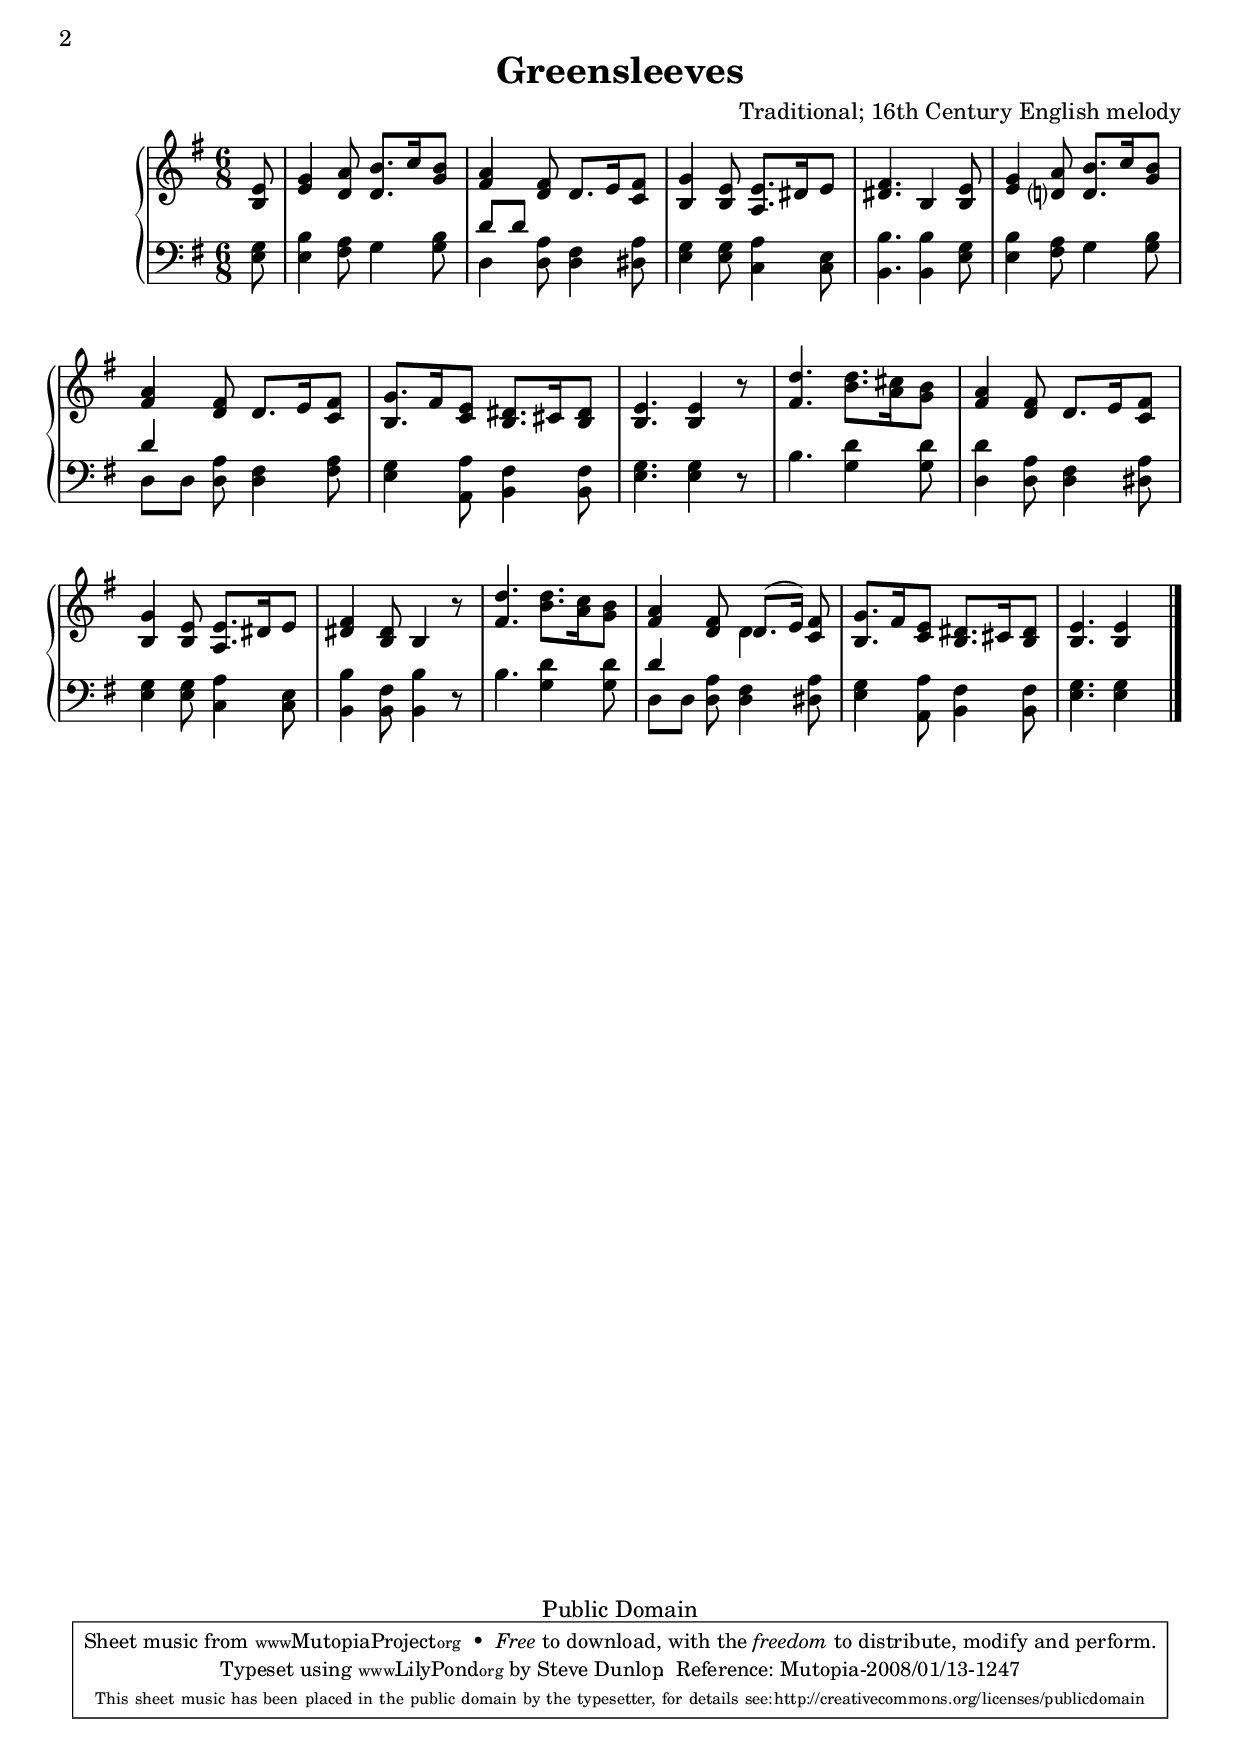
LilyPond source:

\version "2.18.0"

\header {
	title = "Greensleeves"
	composer = "Traditional; 16th Century English melody"
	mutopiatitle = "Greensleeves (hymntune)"
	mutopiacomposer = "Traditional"
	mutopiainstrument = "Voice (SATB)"
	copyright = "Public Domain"
	date = ""
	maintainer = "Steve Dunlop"
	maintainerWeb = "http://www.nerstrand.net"
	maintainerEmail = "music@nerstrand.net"
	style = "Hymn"
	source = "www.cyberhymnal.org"
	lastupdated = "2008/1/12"
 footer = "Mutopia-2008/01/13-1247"
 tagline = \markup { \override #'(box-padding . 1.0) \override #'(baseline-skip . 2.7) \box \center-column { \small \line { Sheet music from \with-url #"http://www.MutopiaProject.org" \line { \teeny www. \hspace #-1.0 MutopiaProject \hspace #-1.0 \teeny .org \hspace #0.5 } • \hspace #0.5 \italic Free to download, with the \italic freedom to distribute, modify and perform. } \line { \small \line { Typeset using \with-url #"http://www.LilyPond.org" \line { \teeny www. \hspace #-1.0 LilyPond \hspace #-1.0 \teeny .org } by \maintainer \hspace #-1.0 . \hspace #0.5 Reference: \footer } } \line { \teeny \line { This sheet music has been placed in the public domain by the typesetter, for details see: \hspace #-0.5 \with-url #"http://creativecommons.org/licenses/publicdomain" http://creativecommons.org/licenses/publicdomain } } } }
}

% #(set-default-paper-size "letter")

Soprano = { \time 6/8 \partial 8  { \key g \major e'8 g'4 a'8 b'8. c''16 b'8 a'4 fis'8 d'8. e'16 fis'8 g'4 e'8 e'8. dis'16 e'8 fis'4. b4 e'8 g'4 a'8 b'8. c''16 b'8 a'4 fis'8 d'8. e'16 fis'8 g'8. fis'16 e'8 dis'8. cis'16 dis'8 e'4. e'4 r8 d''4. d''8. cis''16 b'8 a'4 fis'8 d'8. e'16 fis'8 g'4 e'8 e'8. dis'16 e'8 fis'4 dis'8 b4 r8 d''4. d''8. c''16 b'8 a'4 fis'8 d'8. ( e'16 ) fis'8 g'8. fis'16 e'8 dis'8. cis'16 dis'8 e'4. e'4 s8  \bar "|." } }
Alto = { { \key g \major b8 e'4 d'8 d'8. c''16 g'8 fis'4 d'8 d'8. e'16 c'8 b4 b8 a8. dis'16 e'8 dis'4. b4 b8 e'4 d'8 d'8. c''16 g'8 fis'4 d'8 d'8. e'16 c'8 b8. fis'16 c'8 b8. cis'16 b8 b4. b4 r8 fis'4. b'8. a'16 g'8 fis'4 d'8 d'8. e'16 c'8 b4 b8 a8. dis'16 e'8 dis'4 b8 b4 r8 fis'4. b'8. a'16 g'8 fis'4 d'8 d'4 c'8 b8. fis'16 c'8 b8. cis'16 b8 b4. b4 s8  \bar "|." } }
Tenor = { { \key g \major g8 b4 a8 g4 b8 d' d' a fis4 a8 g4 g8 a4 e8 b4. b4 g8 b4 a8 g4 b8 d'4 a8 fis4 a8 g4 a8 fis4 fis8 g4. g4 r8 b4. d'4 d'8 d'4 a8 fis4 a8 g4 g8 a4 e8 b4 fis8 b4 r8 b4. d'4 d'8 d'4 a8 fis4 a8 g4 a8 fis4 fis8 g4. g4 s8  \bar "|." } }
Bass = { { \key g \major e8 e4 fis8 g4 g8 d4 d8 d4 dis8 e4 e8 c4 c8 b,4. b,4 e8 e4 fis8 g4 g8 d d d d4 fis8 e4 a,8 b,4 b,8 e4. e4 r8 b4. g4 g8 d4 d8 d4 dis8 e4 e8 c4 c8 b,4 b,8 b,4 r8 b4. g4 g8 d d d d4 dis8 e4 a,8 b,4 b,8 e4. e4 s8  \bar "|." } }


  \score {
    \context GrandStaff <<
      \context Staff = upper <<
        \set Staff.printPartCombineTexts = ##f
        \partcombine
        {   \accidentalStyle modern-cautionary \Soprano }
        { \Alto}
      >>  
      \context Staff = lower <<
        \set Staff.printPartCombineTexts = ##f
        \clef bass
        \partcombine	
        {  \accidentalStyle modern-cautionary \Tenor }
        { \Bass }
      >>  
    >>
\midi { }
\layout {
    \context {
    \Score
    % defaults
    % (shortest-duration-space . 2.0)
    % (spacing-increment . 1.2)
    % (base-shortest-duration . ,(ly:make-moment 1/8))
    % tighter spacing
    \override SpacingSpanner.shortest-duration-space = #2.8
    \override SpacingSpanner.spacing-increment = #0.6
    \override SpacingSpanner.base-shortest-duration = #(ly:make-moment 1/8)
    \remove "Bar_number_engraver"
  }
  }
}
\paper {  
  first-page-number = 2
  print-first-page-number = ##t 
}

% -- ABC Source file follows --
%X:1
%T:Greensleeves
%M:6/8
%L:1/8
%C:Traditional; 16th Century English melody
%Q:1/4=70
%F:greensleeves.abc
%N:Public domain
%G
%S:From www.cyberhymnal.org and crosschecked against other sources
%K:G
%I:Partial=8 Title=What Child is This
%V:1
%E2G4A2B3c1B2A4F2D3E1F2G4E2E3^D1E2F6B,4E2G4A2B3c1B2A4F2D3E1F2G3F1E2^D3^C1^D2E6E4z2d6d3^c1B2A4F2D3E1F2G4E2E3^D1E2F4^D2B,4z2d6d3=c1B2A4F2D3-E1F2G3F1E2^D3^C1^D2E6E4
%V:2
%B,2E4D2D3c1G2F4D2D3E1C2B,4B,2A,3^D1E2^D6B,4B,2E4=D2D3c1G2F4D2D3E1C2B,3F1C2B,3^C1B,2B,6B,4z2F6B3A1G2F4=D2D3E1=C2B,4B,2A,3^D1E2^D4B,2B,4z2F6B3A1G2F4=D2D4C2B,3F1C2B,3^C1B,2B,6B,4
%V:3
%G,2B,4A,2G,4B,2=D2-D2A,2F,4A,2G,4G,2A,4E,2B,6B,4G,2B,4A,2G,4B,2D4A,2F,4A,2G,4A,2F,4F,2G,6G,4z2B,6D4D2D4A,2F,4A,2G,4G,2A,4E,2B,4F,2B,4z2B,6D4D2D4A,2F,4A,2G,4A,2F,4F,2G,6G,4
%V:4
%E,2E,4F,2G,4G,2D,4D,2D,4^D,2E,4E,2C,4C,2B,,6B,,4E,2E,4F,2G,4G,2=D,2-D,2D,2D,4F,2E,4A,,2B,,4B,,2E,6E,4z2B,6G,4G,2D,4D,2D,4^D,2E,4E,2C,4C,2B,,4B,,2B,,4z2B,6G,4G,2=D,2-D,2D,2D,4^D,2E,4A,,2B,,4B,,2E,6E,4
%E,2E,4F,2G,4G,2D,4D,2D,4^D,2E,4E,2C,4C,2B,,6B,,4E,2E,4F,2G,4G,2=D,2-D,2D,2D,4F,2E,4A,,2B,,4B,,2E,6E,4z2B,6G,4G,2D,4D,2D,4^D,2E,4E,2C,4C,2B,,4B,,2B,,4z2B,6G,4G,2=D,2-D,2D,2D,4^D,2E,4A,,2B,,4B,,2E,6E,4
